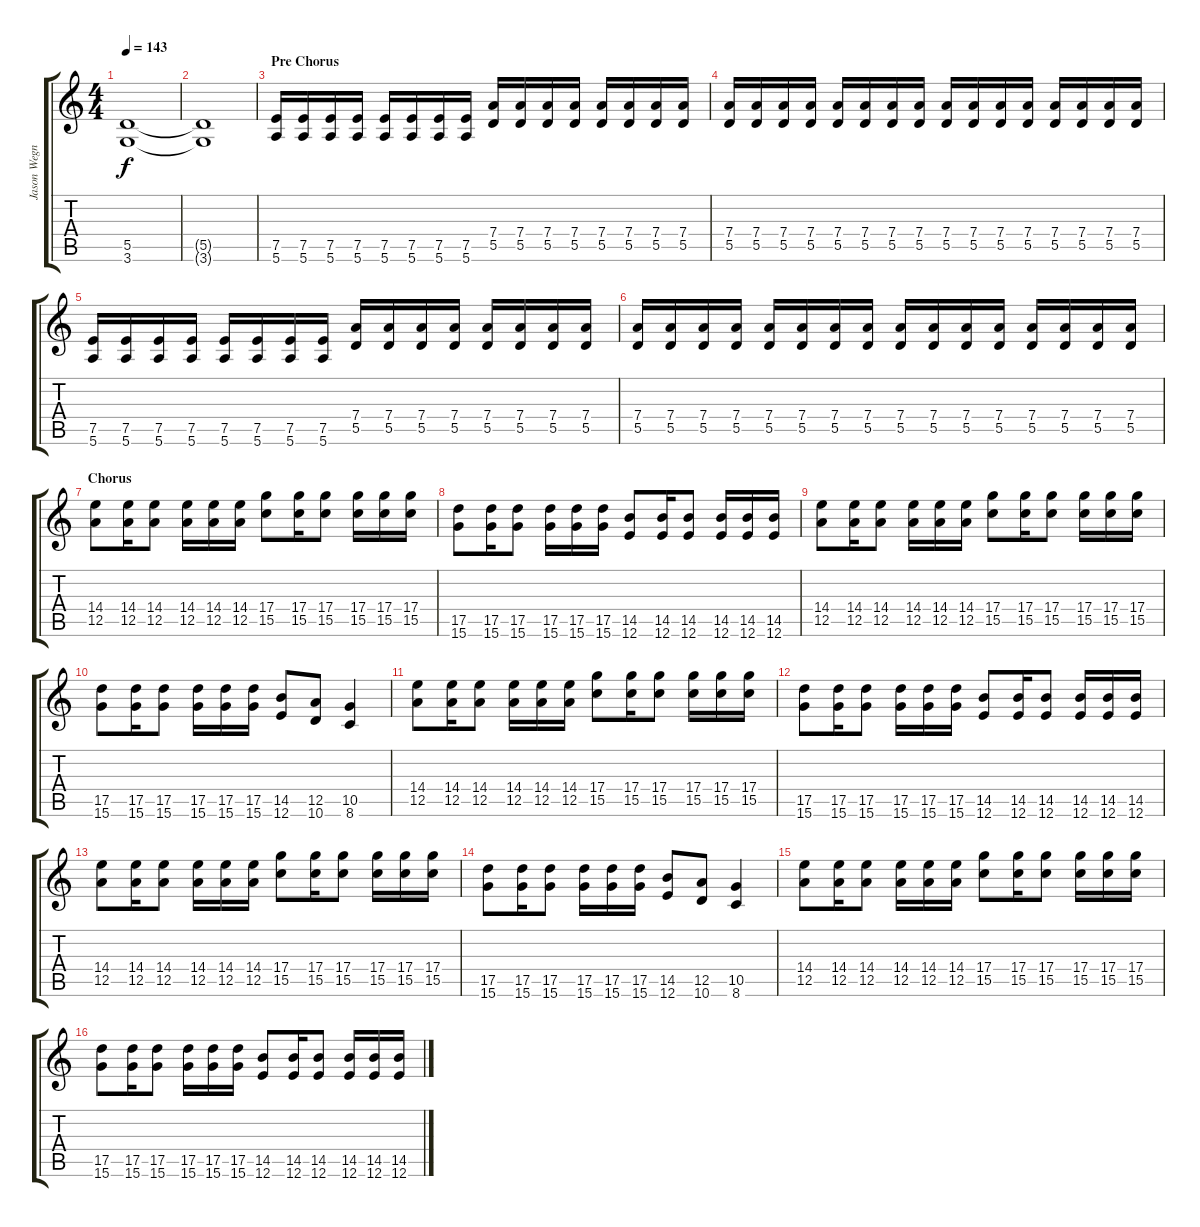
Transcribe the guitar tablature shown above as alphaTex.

\track ("Jason Wegner" "Jason Wegn") {instrument distortionguitar}
\staff {score tabs}
\tuning (E4 B3 G3 D3 A2 E2) {hide}
\ts (4 4)
\tempo 143
\clef g2
\ks c
(5.5{t} 3.6{t}).1{dy f} |
(5.5{t} 3.6{t}).1 |
\section ("" "Pre Chorus")
(7.5 5.6).16 (7.5 5.6).16 (7.5 5.6).16 (7.5 5.6).16 (7.5 5.6).16 (7.5 5.6).16 (7.5 5.6).16 (7.5 5.6).16 (7.4 5.5).16 (7.4 5.5).16 (7.4 5.5).16 (7.4 5.5).16 (7.4 5.5).16 (7.4 5.5).16 (7.4 5.5).16 (7.4 5.5).16 |
(7.4 5.5).16 (7.4 5.5).16 (7.4 5.5).16 (7.4 5.5).16 (7.4 5.5).16 (7.4 5.5).16 (7.4 5.5).16 (7.4 5.5).16 (7.4 5.5).16 (7.4 5.5).16 (7.4 5.5).16 (7.4 5.5).16 (7.4 5.5).16 (7.4 5.5).16 (7.4 5.5).16 (7.4 5.5).16 |
(7.5 5.6).16 (7.5 5.6).16 (7.5 5.6).16 (7.5 5.6).16 (7.5 5.6).16 (7.5 5.6).16 (7.5 5.6).16 (7.5 5.6).16 (7.4 5.5).16 (7.4 5.5).16 (7.4 5.5).16 (7.4 5.5).16 (7.4 5.5).16 (7.4 5.5).16 (7.4 5.5).16 (7.4 5.5).16 |
(7.4 5.5).16 (7.4 5.5).16 (7.4 5.5).16 (7.4 5.5).16 (7.4 5.5).16 (7.4 5.5).16 (7.4 5.5).16 (7.4 5.5).16 (7.4 5.5).16 (7.4 5.5).16 (7.4 5.5).16 (7.4 5.5).16 (7.4 5.5).16 (7.4 5.5).16 (7.4 5.5).16 (7.4 5.5).16 |
\section ("" "Chorus")
(14.4 12.5).8 (14.4 12.5).16 (14.4 12.5).8 (14.4 12.5).16 (14.4 12.5).16 (14.4 12.5).16 (17.4 15.5).8 (17.4 15.5).16 (17.4 15.5).8 (17.4 15.5).16 (17.4 15.5).16 (17.4 15.5).16 |
(17.5 15.6).8 (17.5 15.6).16 (17.5 15.6).8 (17.5 15.6).16 (17.5 15.6).16 (17.5 15.6).16 (14.5 12.6).8 (14.5 12.6).16 (14.5 12.6).8 (14.5 12.6).16 (14.5 12.6).16 (14.5 12.6).16 |
(14.4 12.5).8 (14.4 12.5).16 (14.4 12.5).8 (14.4 12.5).16 (14.4 12.5).16 (14.4 12.5).16 (17.4 15.5).8 (17.4 15.5).16 (17.4 15.5).8 (17.4 15.5).16 (17.4 15.5).16 (17.4 15.5).16 |
(17.5 15.6).8 (17.5 15.6).16 (17.5 15.6).8 (17.5 15.6).16 (17.5 15.6).16 (17.5 15.6).16 (14.5 12.6).8 (12.5 10.6).8 (10.5 8.6).4 |
(14.4 12.5).8 (14.4 12.5).16 (14.4 12.5).8 (14.4 12.5).16 (14.4 12.5).16 (14.4 12.5).16 (17.4 15.5).8 (17.4 15.5).16 (17.4 15.5).8 (17.4 15.5).16 (17.4 15.5).16 (17.4 15.5).16 |
(17.5 15.6).8 (17.5 15.6).16 (17.5 15.6).8 (17.5 15.6).16 (17.5 15.6).16 (17.5 15.6).16 (14.5 12.6).8 (14.5 12.6).16 (14.5 12.6).8 (14.5 12.6).16 (14.5 12.6).16 (14.5 12.6).16 |
(14.4 12.5).8 (14.4 12.5).16 (14.4 12.5).8 (14.4 12.5).16 (14.4 12.5).16 (14.4 12.5).16 (17.4 15.5).8 (17.4 15.5).16 (17.4 15.5).8 (17.4 15.5).16 (17.4 15.5).16 (17.4 15.5).16 |
(17.5 15.6).8 (17.5 15.6).16 (17.5 15.6).8 (17.5 15.6).16 (17.5 15.6).16 (17.5 15.6).16 (14.5 12.6).8 (12.5 10.6).8 (10.5 8.6).4 |
(14.4 12.5).8 (14.4 12.5).16 (14.4 12.5).8 (14.4 12.5).16 (14.4 12.5).16 (14.4 12.5).16 (17.4 15.5).8 (17.4 15.5).16 (17.4 15.5).8 (17.4 15.5).16 (17.4 15.5).16 (17.4 15.5).16 |
(17.5 15.6).8 (17.5 15.6).16 (17.5 15.6).8 (17.5 15.6).16 (17.5 15.6).16 (17.5 15.6).16 (14.5 12.6).8 (14.5 12.6).16 (14.5 12.6).8 (14.5 12.6).16 (14.5 12.6).16 (14.5 12.6).16
